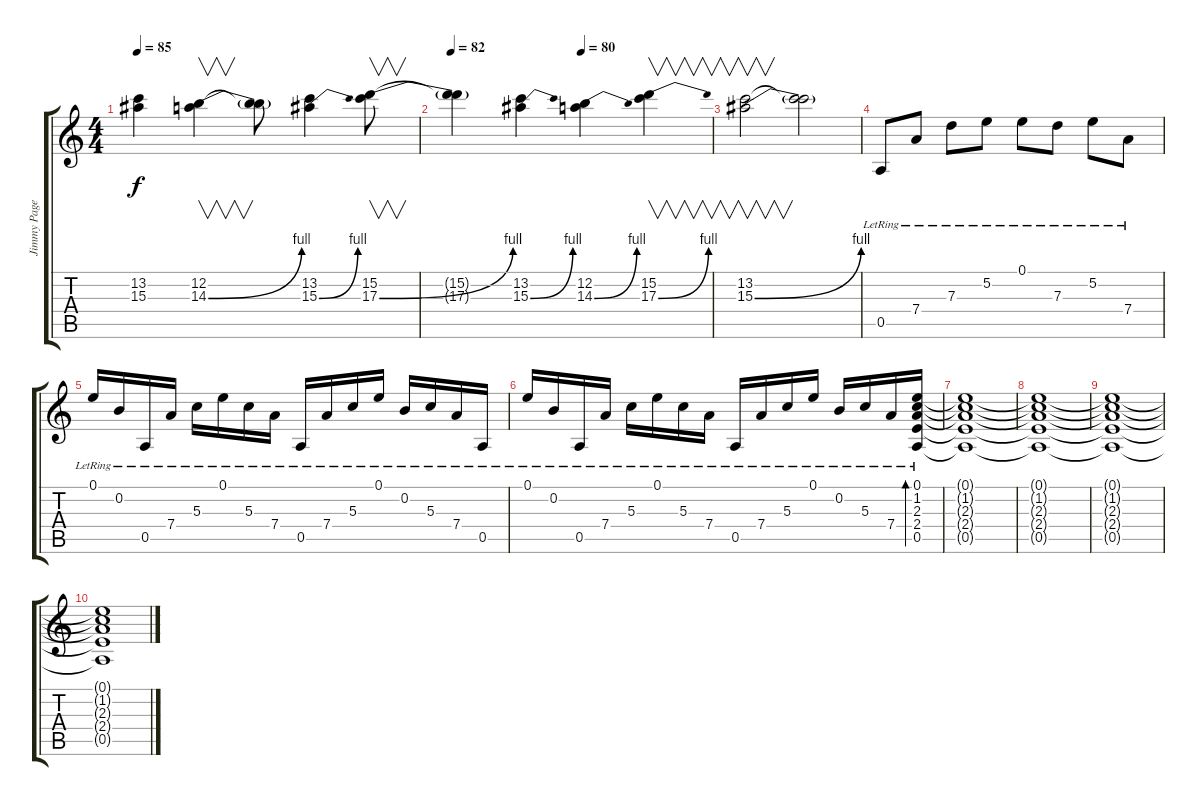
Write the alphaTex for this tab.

\track ("Jimmy Page ( Solo )" "Jimmy Page") {instrument distortionguitar}
\staff {score tabs}
\tuning (E4 B3 G3 D3 A2 E2) {hide}
\ts (4 4)
\tempo 85
\clef g2
\ks c
(13.2{t} 15.3{t}).4{dy f} (12.2 14.3{be (bend 0 0 60 4)}).4{v} (12.2{t} 14.3{t}).8 (13.2 15.3{be (bend 0 0 60 4)}).4 (15.2 17.3{be (bend 0 0 60 4)}).8{v} |
\tempo 82
\tempo (80 0.5)
(15.2{t} 17.3{t}).4 (13.2 15.3{be (bend 0 0 60 4)}).4 (12.2 14.3{be (bend 0 0 60 4)}).4 (15.2 17.3{be (bend 0 0 60 4)}).4{v} |
(13.2 15.3{be (bend 0 0 60 4)}).2{v} (13.2{t} 15.3{t}).2 |
0.5{lr}.8{instrument acousticguitarnylon} 7.4{lr}.8 7.3{lr}.8 5.2{lr}.8 0.1{lr}.8 7.3{lr}.8 5.2{lr}.8 7.4{lr}.8 |
0.1{lr}.16 0.2{lr}.16 0.5{lr}.16 7.4{lr}.16 5.3{lr}.16 0.1{lr}.16 5.3{lr}.16 7.4{lr}.16 0.5{lr}.16 7.4{lr}.16 5.3{lr}.16 0.1{lr}.16 0.2{lr}.16 5.3{lr}.16 7.4{lr}.16 0.5{lr}.16 |
0.1{lr}.16 0.2{lr}.16 0.5{lr}.16 7.4{lr}.16 5.3{lr}.16 0.1{lr}.16 5.3{lr}.16 7.4{lr}.16 0.5{lr}.16 7.4{lr}.16 5.3{lr}.16 0.1{lr}.16 0.2{lr}.16 5.3{lr}.16 7.4{lr}.16 (0.1 1.2 2.3 2.4 0.5{lr}).16{bd 120} |
(0.1{t} 1.2{t} 2.3{t} 2.4{t} 0.5{t}).1 |
(0.1{t} 1.2{t} 2.3{t} 2.4{t} 0.5{t}).1 |
(0.1{t} 1.2{t} 2.3{t} 2.4{t} 0.5{t}).1 |
(0.1{t} 1.2{t} 2.3{t} 2.4{t} 0.5{t}).1
